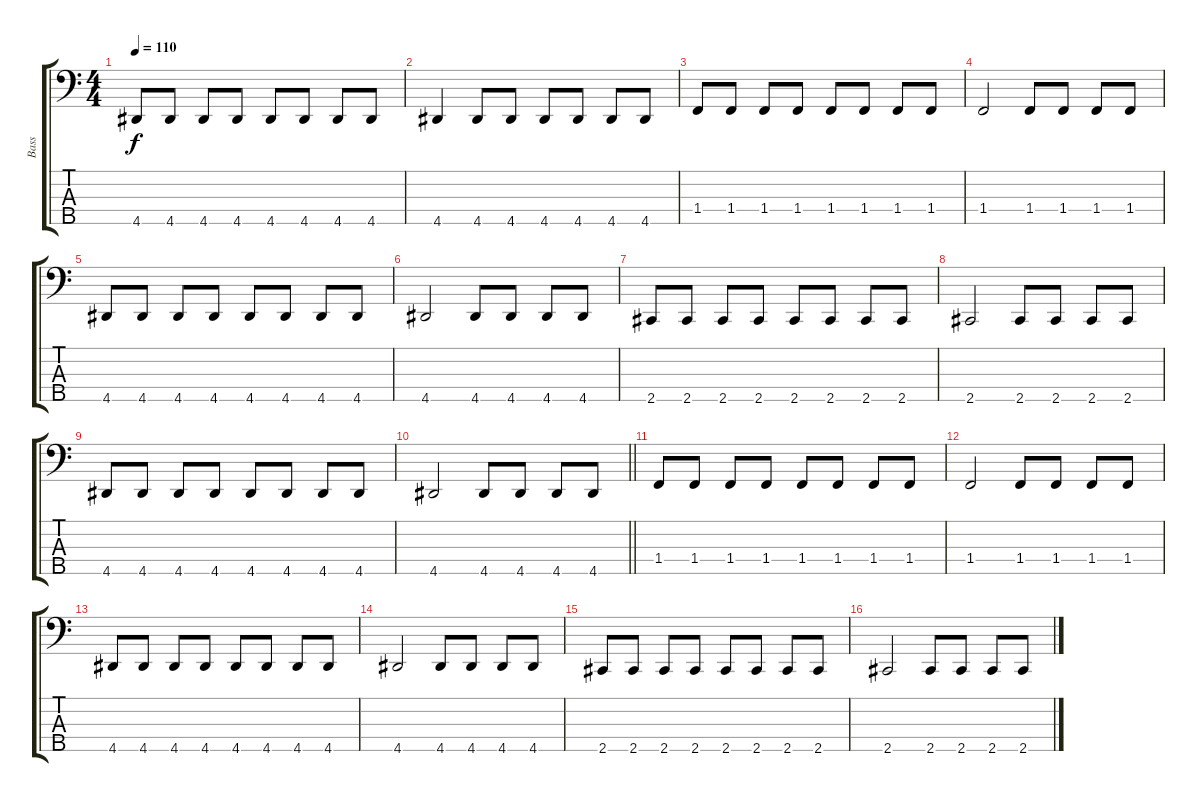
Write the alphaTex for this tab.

\track ("Bass" "Bass") {instrument electricbassfinger}
\staff {score tabs}
\tuning (G2 D2 A1 E1 B0) {hide}
\ts (4 4)
\tempo 110
\clef f4
\ks c
4.5.8{dy f} 4.5.8 4.5.8 4.5.8 4.5.8 4.5.8 4.5.8 4.5.8 |
4.5.4 4.5.8 4.5.8 4.5.8 4.5.8 4.5.8 4.5.8 |
1.4.8 1.4.8 1.4.8 1.4.8 1.4.8 1.4.8 1.4.8 1.4.8 |
1.4.2 1.4.8 1.4.8 1.4.8 1.4.8 |
4.5.8 4.5.8 4.5.8 4.5.8 4.5.8 4.5.8 4.5.8 4.5.8 |
4.5.2 4.5.8 4.5.8 4.5.8 4.5.8 |
2.5.8 2.5.8 2.5.8 2.5.8 2.5.8 2.5.8 2.5.8 2.5.8 |
2.5.2 2.5.8 2.5.8 2.5.8 2.5.8 |
4.5.8 4.5.8 4.5.8 4.5.8 4.5.8 4.5.8 4.5.8 4.5.8 |
\barLineRight lightlight
4.5.2 4.5.8 4.5.8 4.5.8 4.5.8 |
1.4.8 1.4.8 1.4.8 1.4.8 1.4.8 1.4.8 1.4.8 1.4.8 |
1.4.2 1.4.8 1.4.8 1.4.8 1.4.8 |
4.5.8 4.5.8 4.5.8 4.5.8 4.5.8 4.5.8 4.5.8 4.5.8 |
4.5.2 4.5.8 4.5.8 4.5.8 4.5.8 |
2.5.8 2.5.8 2.5.8 2.5.8 2.5.8 2.5.8 2.5.8 2.5.8 |
2.5.2 2.5.8 2.5.8 2.5.8 2.5.8
